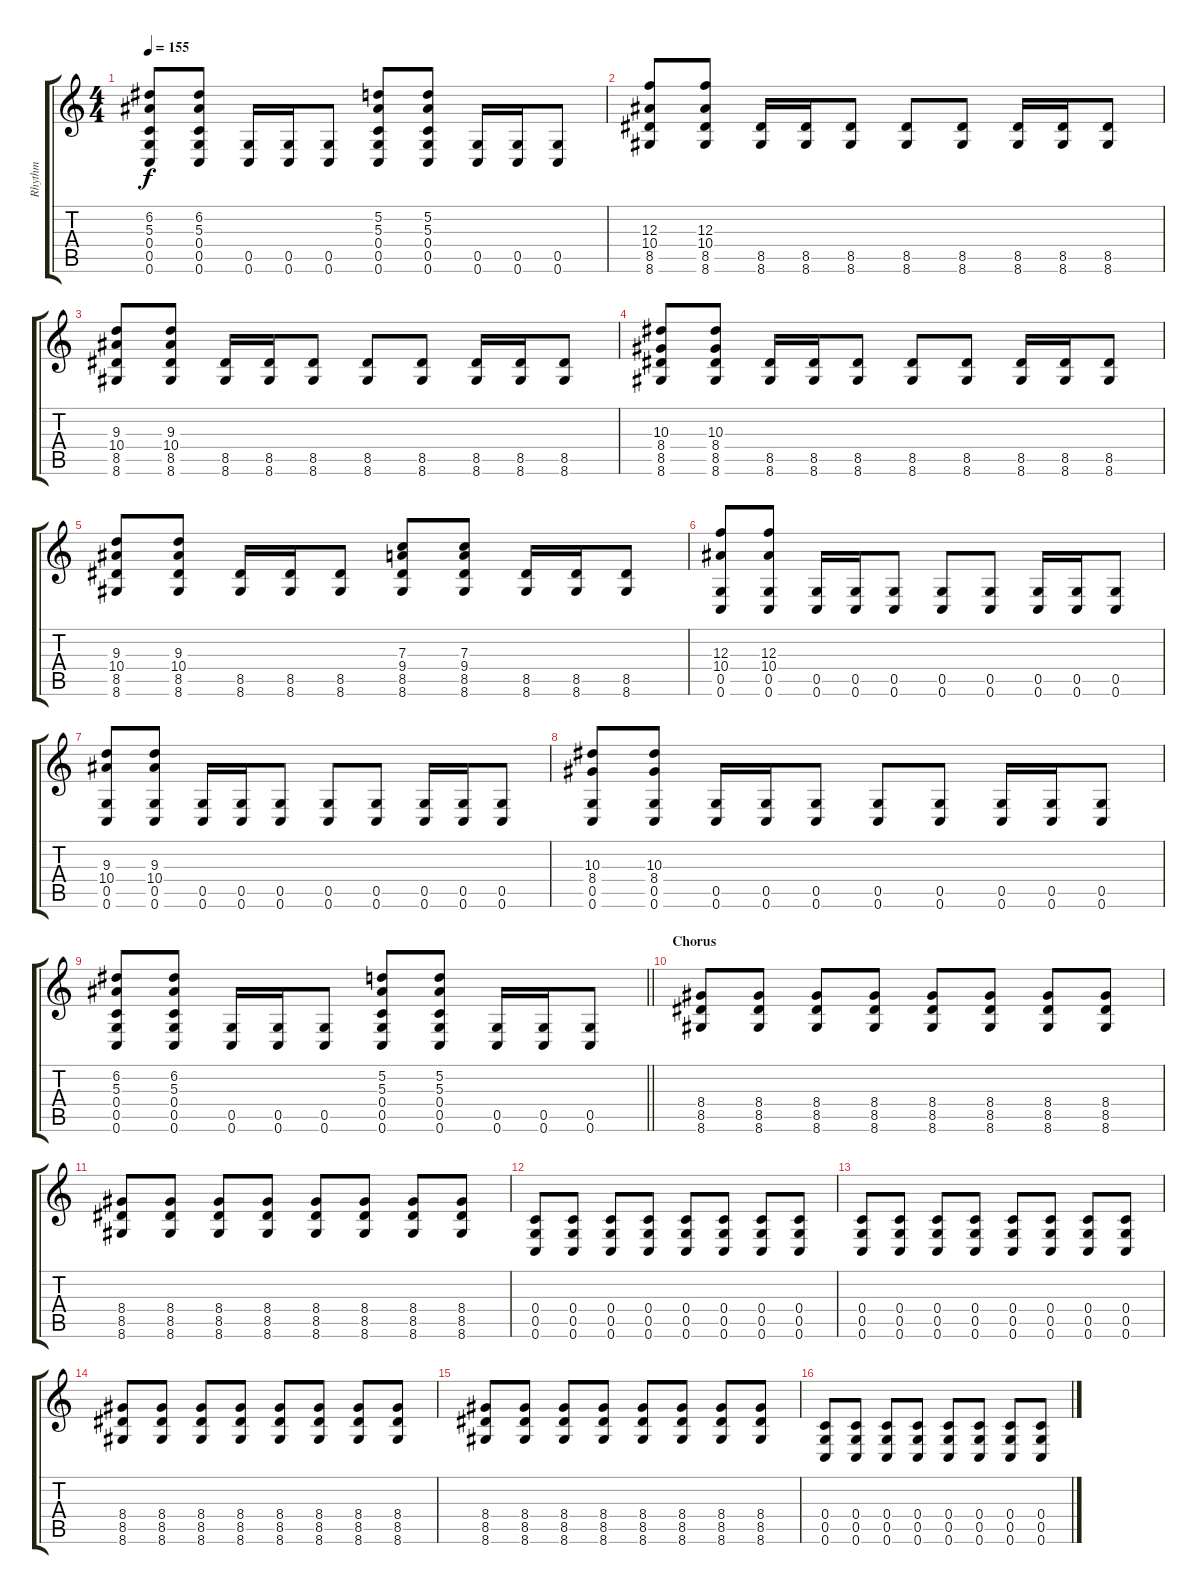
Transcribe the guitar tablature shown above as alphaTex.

\track ("Rhythm" "Rhythm") {instrument overdrivenguitar}
\staff {score tabs}
\tuning (D4 A3 F3 C3 G2 C2) {hide}
\ts (4 4)
\tempo 155
\clef g2
\ks c
(6.2 5.3 0.4 0.5 0.6).8{dy f} (6.2 5.3 0.4 0.5 0.6).8 (0.5 0.6).16 (0.5 0.6).16 (0.5 0.6).8 (5.2 5.3 0.4 0.5 0.6).8 (5.2 5.3 0.4 0.5 0.6).8 (0.5 0.6).16 (0.5 0.6).16 (0.5 0.6).8 |
(12.3 10.4 8.5 8.6).8 (12.3 10.4 8.5 8.6).8 (8.5 8.6).16 (8.5 8.6).16 (8.5 8.6).8 (8.5 8.6).8 (8.5 8.6).8 (8.5 8.6).16 (8.5 8.6).16 (8.5 8.6).8 |
(9.3 10.4 8.5 8.6).8 (9.3 10.4 8.5 8.6).8 (8.5 8.6).16 (8.5 8.6).16 (8.5 8.6).8 (8.5 8.6).8 (8.5 8.6).8 (8.5 8.6).16 (8.5 8.6).16 (8.5 8.6).8 |
(10.3 8.4 8.5 8.6).8 (10.3 8.4 8.5 8.6).8 (8.5 8.6).16 (8.5 8.6).16 (8.5 8.6).8 (8.5 8.6).8 (8.5 8.6).8 (8.5 8.6).16 (8.5 8.6).16 (8.5 8.6).8 |
(9.3 10.4 8.5 8.6).8 (9.3 10.4 8.5 8.6).8 (8.5 8.6).16 (8.5 8.6).16 (8.5 8.6).8 (7.3 9.4 8.5 8.6).8 (7.3 9.4 8.5 8.6).8 (8.5 8.6).16 (8.5 8.6).16 (8.5 8.6).8 |
(12.3 10.4 0.5 0.6).8 (12.3 10.4 0.5 0.6).8 (0.5 0.6).16 (0.5 0.6).16 (0.5 0.6).8 (0.5 0.6).8 (0.5 0.6).8 (0.5 0.6).16 (0.5 0.6).16 (0.5 0.6).8 |
(9.3 10.4 0.5 0.6).8 (9.3 10.4 0.5 0.6).8 (0.5 0.6).16 (0.5 0.6).16 (0.5 0.6).8 (0.5 0.6).8 (0.5 0.6).8 (0.5 0.6).16 (0.5 0.6).16 (0.5 0.6).8 |
(10.3 8.4 0.5 0.6).8 (10.3 8.4 0.5 0.6).8 (0.5 0.6).16 (0.5 0.6).16 (0.5 0.6).8 (0.5 0.6).8 (0.5 0.6).8 (0.5 0.6).16 (0.5 0.6).16 (0.5 0.6).8 |
\barLineRight lightlight
(6.2 5.3 0.4 0.5 0.6).8 (6.2 5.3 0.4 0.5 0.6).8 (0.5 0.6).16 (0.5 0.6).16 (0.5 0.6).8 (5.2 5.3 0.4 0.5 0.6).8 (5.2 5.3 0.4 0.5 0.6).8 (0.5 0.6).16 (0.5 0.6).16 (0.5 0.6).8 |
\section ("" "Chorus")
(8.4 8.5 8.6).8 (8.4 8.5 8.6).8 (8.4 8.5 8.6).8 (8.4 8.5 8.6).8 (8.4 8.5 8.6).8 (8.4 8.5 8.6).8 (8.4 8.5 8.6).8 (8.4 8.5 8.6).8 |
(8.4 8.5 8.6).8 (8.4 8.5 8.6).8 (8.4 8.5 8.6).8 (8.4 8.5 8.6).8 (8.4 8.5 8.6).8 (8.4 8.5 8.6).8 (8.4 8.5 8.6).8 (8.4 8.5 8.6).8 |
(0.4 0.5 0.6).8 (0.4 0.5 0.6).8 (0.4 0.5 0.6).8 (0.4 0.5 0.6).8 (0.4 0.5 0.6).8 (0.4 0.5 0.6).8 (0.4 0.5 0.6).8 (0.4 0.5 0.6).8 |
(0.4 0.5 0.6).8 (0.4 0.5 0.6).8 (0.4 0.5 0.6).8 (0.4 0.5 0.6).8 (0.4 0.5 0.6).8 (0.4 0.5 0.6).8 (0.4 0.5 0.6).8 (0.4 0.5 0.6).8 |
(8.4 8.5 8.6).8 (8.4 8.5 8.6).8 (8.4 8.5 8.6).8 (8.4 8.5 8.6).8 (8.4 8.5 8.6).8 (8.4 8.5 8.6).8 (8.4 8.5 8.6).8 (8.4 8.5 8.6).8 |
(8.4 8.5 8.6).8 (8.4 8.5 8.6).8 (8.4 8.5 8.6).8 (8.4 8.5 8.6).8 (8.4 8.5 8.6).8 (8.4 8.5 8.6).8 (8.4 8.5 8.6).8 (8.4 8.5 8.6).8 |
(0.4 0.5 0.6).8 (0.4 0.5 0.6).8 (0.4 0.5 0.6).8 (0.4 0.5 0.6).8 (0.4 0.5 0.6).8 (0.4 0.5 0.6).8 (0.4 0.5 0.6).8 (0.4 0.5 0.6).8
